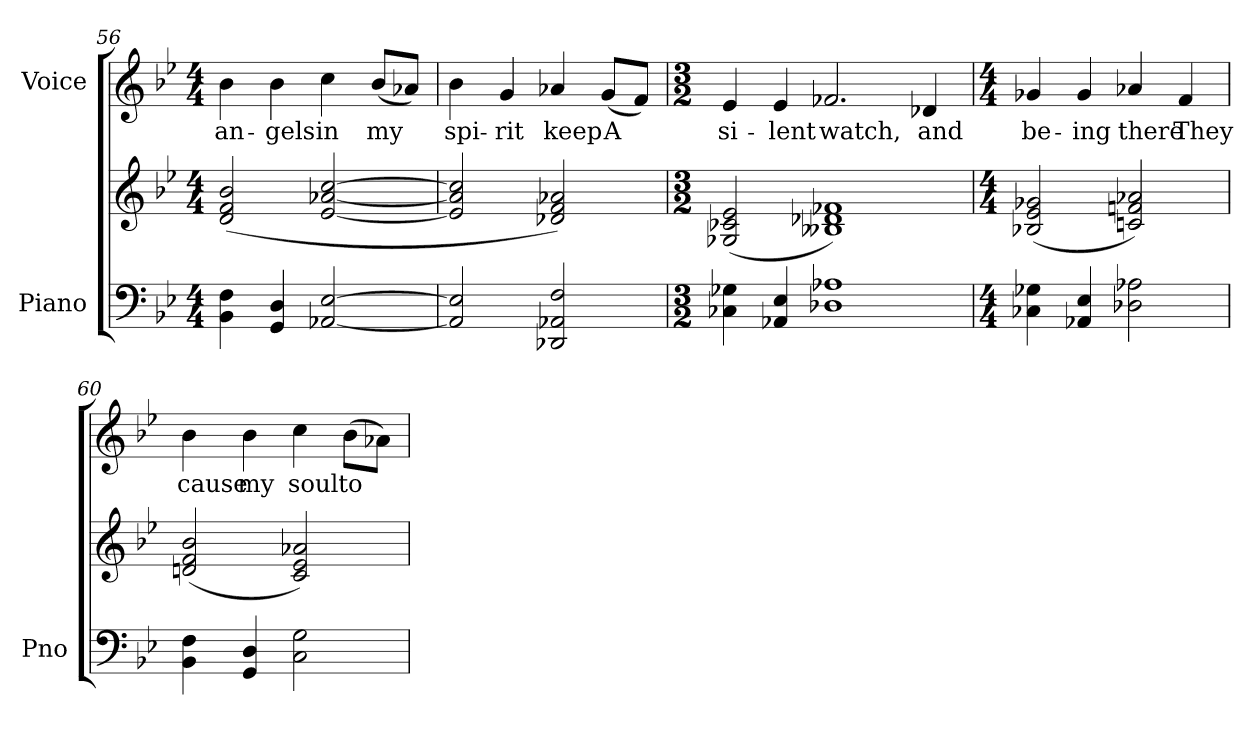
**kern	**kern	**kern	**text
*part2	*part2	*part1	*part1
*staff3	*staff2	*staff1	*staff1
*I"Piano	*	*I"Voice	*
*I'Pno	*	*	*
*clefF4	*clefG2	*clefG2	*
*k[b-e-]	*k[b-e-]	*k[b-e-]	*
*M4/4	*M4/4	*M4/4	*
=56	=56	=56	=56
!	!	!	!LO:LY:b
4BB-\ 4F\	(2d/ 2f/ 2b-/	4b-\	an-
!	!	!	!LO:LY:b
4GG/ 4D/	.	4b-\	-gels
!	!	!	!LO:LY:b
[2AA-X/ [2E-/	[2e-/ [2a-X/ [2cc/	4cc\	in
!	!	!	!LO:LY:b
.	.	(8b-/L	my
.	.	8a-X/J)	.
=57	=57	=57	=57
!	!	!	!LO:LY:b
2AA-/] 2E-/]	2e-/] 2a-/] 2cc/]	4b-\	spi-
!	!	!	!LO:LY:b
.	.	4g/	-rit
!	!	!	!LO:LY:b
2DD-X/ 2AA-X/ 2F/	2d-X/ 2f/ 2a-X/)	4a-X/	keep
!	!	!	!LO:LY:b
.	.	(8g/L	A
.	.	8f/J)	.
!!LO:LB:g=z
=58	=58	=58	=58
*M3/2	*M3/2	*M3/2	*
!	!	!	!LO:LY:b
4C-X\ 4G-X\	(>2G-X/ 2c-X/ 2e-/	4e-/	si-
!	!	!	!LO:LY:b
4AA-X/ 4E-/	.	4e-/	-lent
!	!	!	!LO:LY:b
1D-X 1A-X	1B--X 1d-X 1f-X)	2.f-X/	watch,
!	!	!	!LO:LY:b
.	.	4d-X/	and
=59	=59	=59	=59
*M4/4	*M4/4	*M4/4	*
!	!	!	!LO:LY:b
4C-X\ 4G-X\	(>2B-X/ 2e-/ 2g-X/	4g-X/	be-
!	!	!	!LO:LY:b
4AA-X/ 4E-/	.	4g-/	-ing
!	!	!	!LO:LY:b
2D-X\ 2A-X\	2cn/ 2fn/ 2a-X/)	4a-X/	there
!	!	!	!LO:LY:b
.	.	4f/	They
=60	=60	=60	=60
!	!	!	!LO:LY:b
4BB-\ 4F\	(>2dn/ 2f/ 2b-/	4b-\	cause
!	!	!	!LO:LY:b
4GG/ 4D/	.	4b-\	my
!	!	!	!LO:LY:b
2C\ 2G\	2c/ 2e-/ 2a-X/)	4cc\	soul
!	!	!	!LO:LY:b
.	.	(8b-\L	to
.	.	8a-X\J)	.
=	=	=	=
*-	*-	*-	*-
